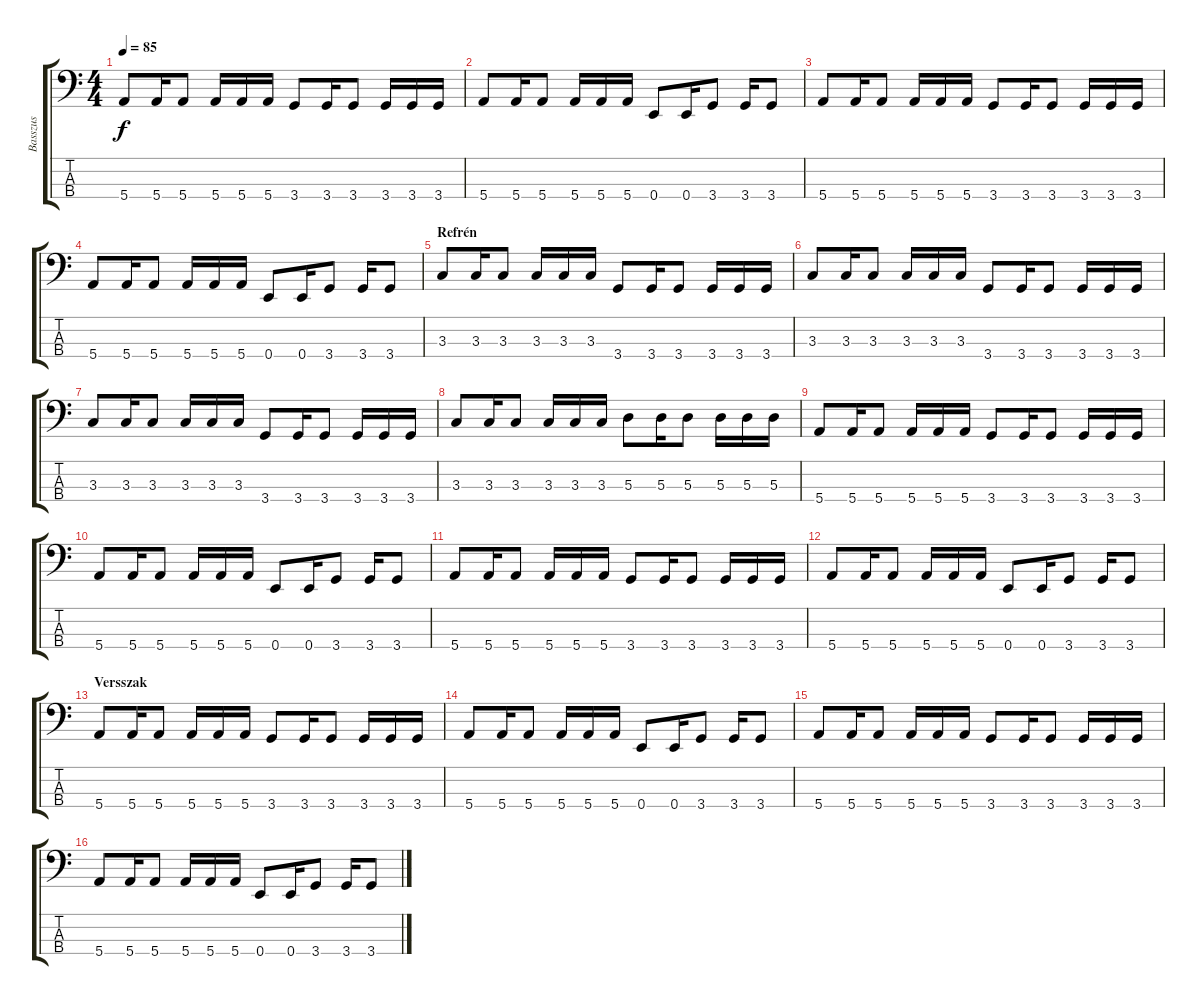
\track ("Basszus" "Basszus") {instrument electricbassfinger}
\staff {score tabs}
\tuning (G2 D2 A1 E1) {hide}
\ts (4 4)
\tempo 85
\clef f4
\ks c
5.4.8{dy f} 5.4.16 5.4.8 5.4.16 5.4.16 5.4.16 3.4.8 3.4.16 3.4.8 3.4.16 3.4.16 3.4.16 |
5.4.8 5.4.16 5.4.8 5.4.16 5.4.16 5.4.16 0.4.8 0.4.16 3.4.8 3.4.16 3.4.8 |
5.4.8 5.4.16 5.4.8 5.4.16 5.4.16 5.4.16 3.4.8 3.4.16 3.4.8 3.4.16 3.4.16 3.4.16 |
5.4.8 5.4.16 5.4.8 5.4.16 5.4.16 5.4.16 0.4.8 0.4.16 3.4.8 3.4.16 3.4.8 |
\section ("" "Refrén")
3.3.8 3.3.16 3.3.8 3.3.16 3.3.16 3.3.16 3.4.8 3.4.16 3.4.8 3.4.16 3.4.16 3.4.16 |
3.3.8 3.3.16 3.3.8 3.3.16 3.3.16 3.3.16 3.4.8 3.4.16 3.4.8 3.4.16 3.4.16 3.4.16 |
3.3.8 3.3.16 3.3.8 3.3.16 3.3.16 3.3.16 3.4.8 3.4.16 3.4.8 3.4.16 3.4.16 3.4.16 |
3.3.8 3.3.16 3.3.8 3.3.16 3.3.16 3.3.16 5.3.8 5.3.16 5.3.8 5.3.16 5.3.16 5.3.16 |
5.4.8 5.4.16 5.4.8 5.4.16 5.4.16 5.4.16 3.4.8 3.4.16 3.4.8 3.4.16 3.4.16 3.4.16 |
5.4.8 5.4.16 5.4.8 5.4.16 5.4.16 5.4.16 0.4.8 0.4.16 3.4.8 3.4.16 3.4.8 |
5.4.8 5.4.16 5.4.8 5.4.16 5.4.16 5.4.16 3.4.8 3.4.16 3.4.8 3.4.16 3.4.16 3.4.16 |
5.4.8 5.4.16 5.4.8 5.4.16 5.4.16 5.4.16 0.4.8 0.4.16 3.4.8 3.4.16 3.4.8 |
\section ("" "Versszak")
5.4.8 5.4.16 5.4.8 5.4.16 5.4.16 5.4.16 3.4.8 3.4.16 3.4.8 3.4.16 3.4.16 3.4.16 |
5.4.8 5.4.16 5.4.8 5.4.16 5.4.16 5.4.16 0.4.8 0.4.16 3.4.8 3.4.16 3.4.8 |
5.4.8 5.4.16 5.4.8 5.4.16 5.4.16 5.4.16 3.4.8 3.4.16 3.4.8 3.4.16 3.4.16 3.4.16 |
5.4.8 5.4.16 5.4.8 5.4.16 5.4.16 5.4.16 0.4.8 0.4.16 3.4.8 3.4.16 3.4.8
